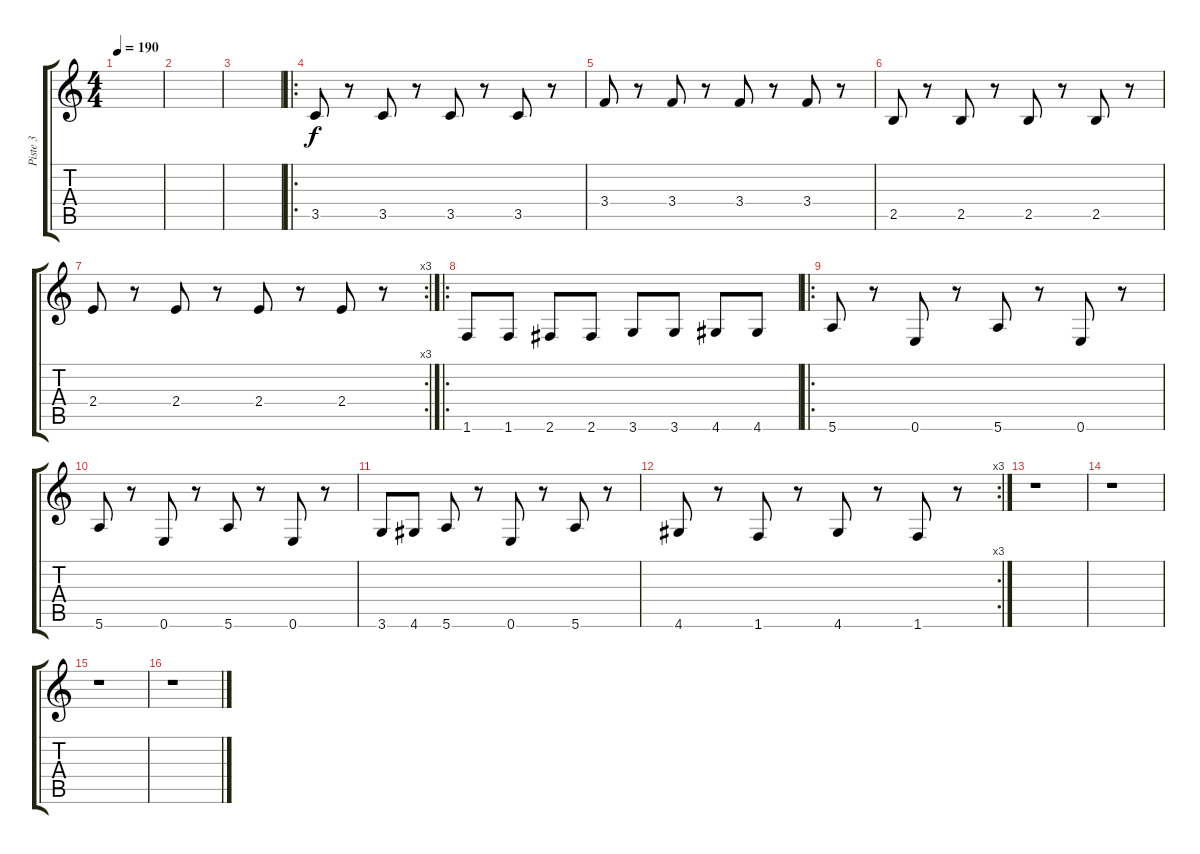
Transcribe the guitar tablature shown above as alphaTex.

\track ("Piste 3" "Piste 3") {instrument electricbasspick}
\staff {score tabs}
\tuning (E4 B3 G3 D3 A2 E2) {hide}
\ts (4 4)
\tempo 190
\clef g2
\ks c
|
|
|
\ro
3.5.8 r.8 3.5.8 r.8 3.5.8 r.8 3.5.8 r.8 |
3.4.8 r.8 3.4.8 r.8 3.4.8 r.8 3.4.8 r.8 |
2.5.8 r.8 2.5.8 r.8 2.5.8 r.8 2.5.8 r.8 |
\rc 3
2.4.8 r.8 2.4.8 r.8 2.4.8 r.8 2.4.8 r.8 |
\ro
1.6.8 1.6.8 2.6.8 2.6.8 3.6.8 3.6.8 4.6.8 4.6.8 |
\ro
5.6.8 r.8 0.6.8 r.8 5.6.8 r.8 0.6.8 r.8 |
5.6.8 r.8 0.6.8 r.8 5.6.8 r.8 0.6.8 r.8 |
3.6.8 4.6.8 5.6.8 r.8 0.6.8 r.8 5.6.8 r.8 |
\rc 3
4.6.8 r.8 1.6.8 r.8 4.6.8 r.8 1.6.8 r.8 |
r.1 |
r.1 |
r.1 |
r.1
